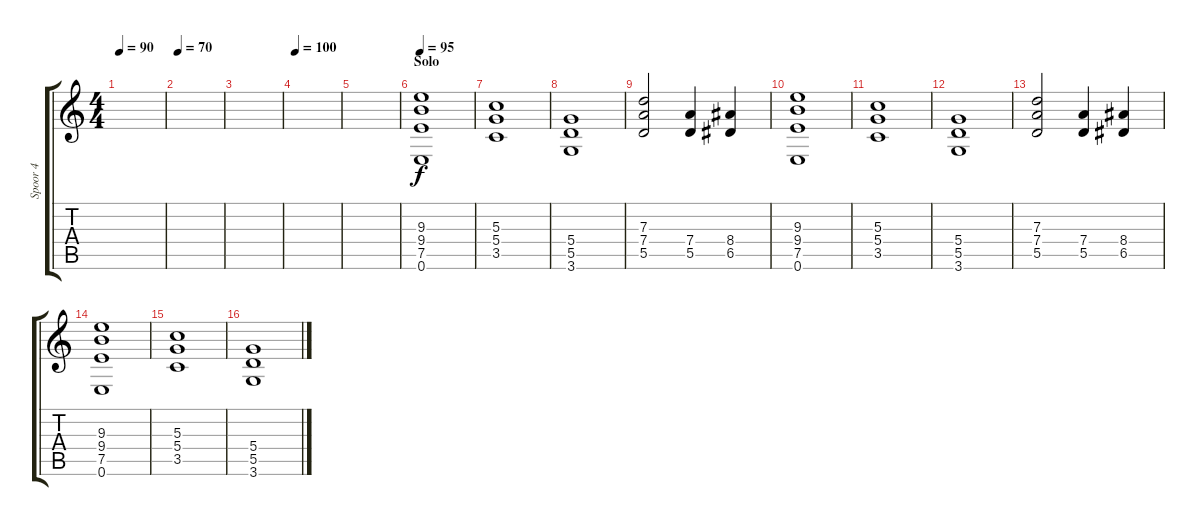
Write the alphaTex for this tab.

\track ("Spoor 4" "Spoor 4") {instrument overdrivenguitar}
\staff {score tabs}
\tuning (E4 B3 G3 D3 A2 E2) {hide}
\ts (4 4)
\tempo 90
\clef g2
\ks c
|
\tempo 70
|
|
\tempo 100
|
|
\section ("" "Solo")
\tempo 95
(9.3 9.4 7.5 0.6).1{volume 11} |
(5.3 5.4 3.5).1 |
(5.4 5.5 3.6).1 |
(7.3 7.4 5.5).2 (7.4 5.5).4 (8.4 6.5).4 |
(9.3 9.4 7.5 0.6).1 |
(5.3 5.4 3.5).1 |
(5.4 5.5 3.6).1 |
(7.3 7.4 5.5).2 (7.4 5.5).4 (8.4 6.5).4 |
(9.3 9.4 7.5 0.6).1 |
(5.3 5.4 3.5).1 |
(5.4 5.5 3.6).1
